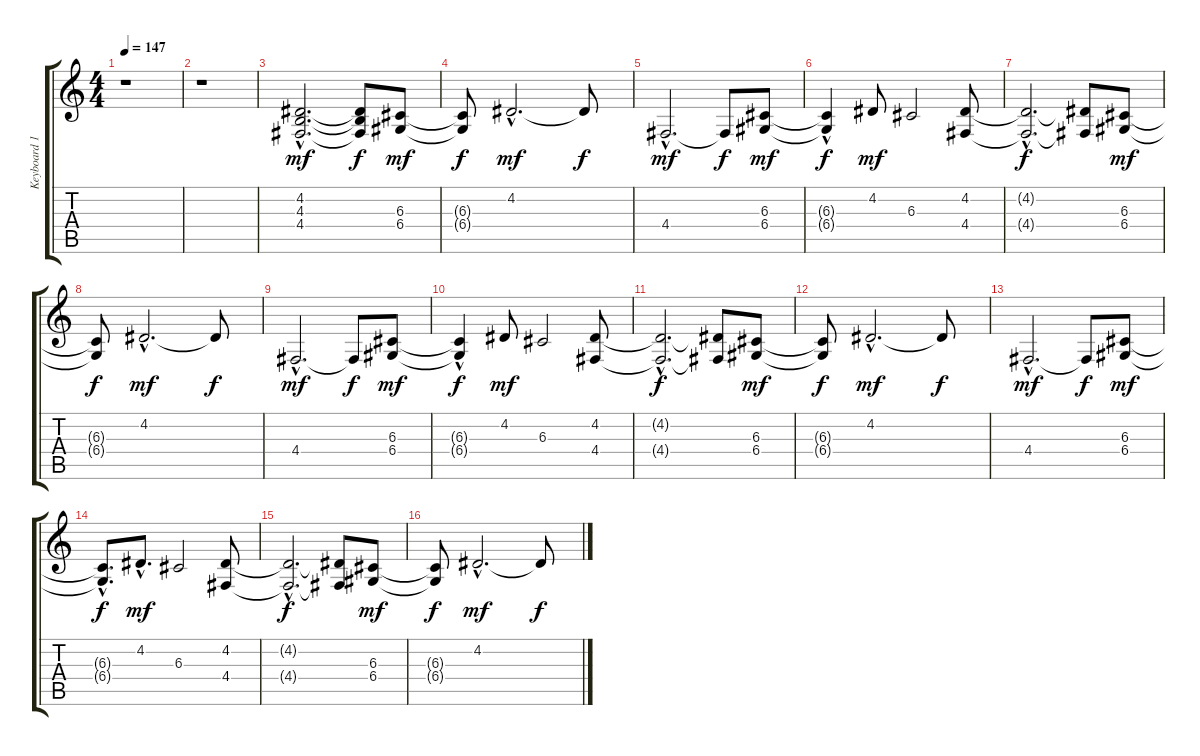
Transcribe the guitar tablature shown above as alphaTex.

\track ("Keyboard 1" "Keyboard 1") {instrument synthstrings2}
\staff {score tabs}
\tuning (E4 B3 G3 D3 A2 E2) {hide}
\ts (4 4)
\tempo 147
\clef g2
\ks c
r.1{dy mf instrument synthstrings2} |
r.1 |
(4.2{hac} 4.3{hac} 4.4{hac}).2{d} (4.2{t} 4.3{t} 4.4{t}).8{dy f} (6.3 6.4).8{dy mf} |
(6.3{t} 6.4{t}).8{dy f} 4.2{hac}.2{d dy mf} 4.2{t}.8{dy f} |
4.4{hac}.2{d dy mf} 4.4{t}.8{dy f} (6.3 6.4).8{dy mf} |
(6.3{t} 6.4{hac t}).4{dy f} 4.2.8{dy mf} 6.3.2 (4.2 4.4).8 |
(4.2{hac t} 4.4{hac t}).2{d dy f} (4.2{t} 4.4{t}).8 (6.3 6.4).8{dy mf} |
(6.3{t} 6.4{t}).8{dy f} 4.2{hac}.2{d dy mf} 4.2{t}.8{dy f} |
4.4{hac}.2{d dy mf} 4.4{t}.8{dy f} (6.3 6.4).8{dy mf} |
(6.3{t} 6.4{hac t}).4{dy f} 4.2.8{dy mf} 6.3.2 (4.2 4.4).8 |
(4.2{hac t} 4.4{hac t}).2{d dy f} (4.2{t} 4.4{t}).8 (6.3 6.4).8{dy mf} |
(6.3{t} 6.4{t}).8{dy f} 4.2{hac}.2{d dy mf} 4.2{t}.8{dy f} |
4.4{hac}.2{d dy mf} 4.4{t}.8{dy f} (6.3 6.4).8{dy mf} |
(6.3{hac t} 6.4{hac t}).8{d dy f} 4.2{hac}.8{d dy mf} 6.3.2 (4.2 4.4).8 |
(4.2{hac t} 4.4{hac t}).2{d dy f} (4.2{t} 4.4{t}).8 (6.3 6.4).8{dy mf} |
(6.3{t} 6.4{t}).8{dy f} 4.2{hac}.2{d dy mf} 4.2{t}.8{dy f}
